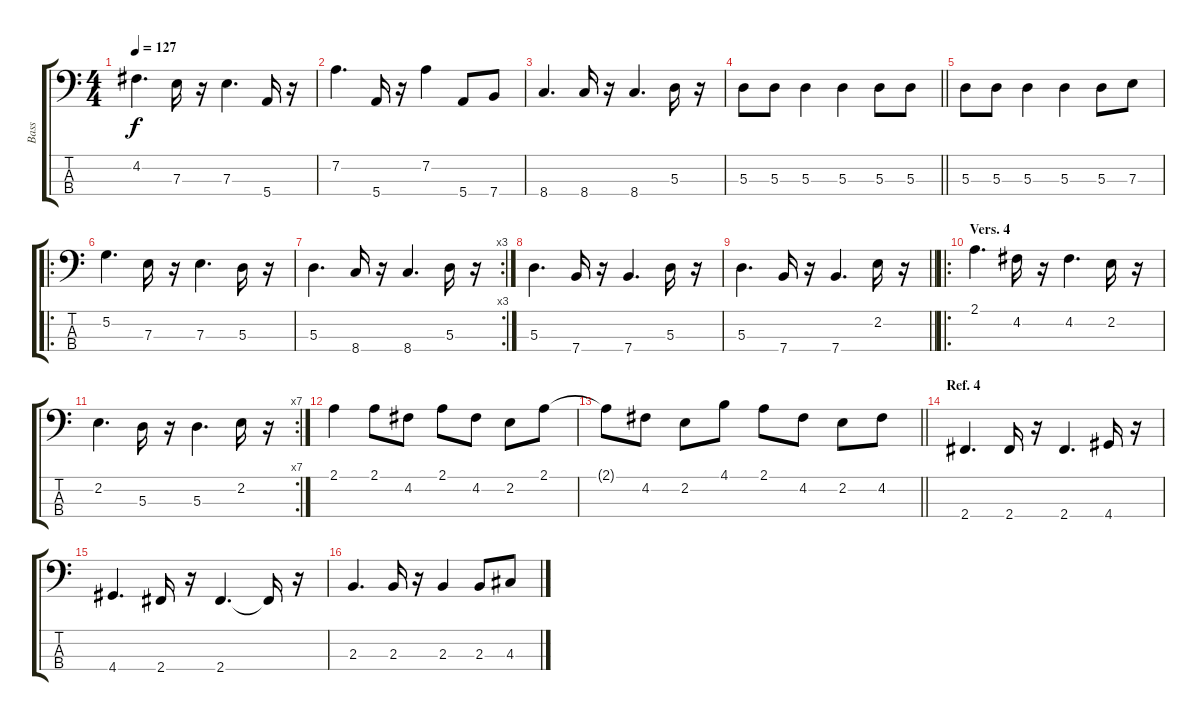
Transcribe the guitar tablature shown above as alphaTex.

\track ("Bass" "Bass") {instrument electricbassfinger}
\staff {score tabs}
\tuning (G2 D2 A1 E1) {hide}
\ts (4 4)
\tempo 127
\clef f4
\ks c
4.2.4{d dy f} 7.3.16 r.16 7.3.4{d} 5.4.16 r.16 |
7.2.4{d} 5.4.16 r.16 7.2.4 5.4.8 7.4.8 |
8.4.4{d} 8.4.16 r.16 8.4.4{d} 5.3.16 r.16 |
\barLineRight lightlight
5.3.8 5.3.8 5.3.4 5.3.4 5.3.8 5.3.8 |
5.3.8 5.3.8 5.3.4 5.3.4 5.3.8 7.3.8 |
\ro
5.2.4{d} 7.3.16 r.16 7.3.4{d} 5.3.16 r.16 |
\rc 3
5.3.4{d} 8.4.16 r.16 8.4.4{d} 5.3.16 r.16 |
5.3.4{d} 7.4.16 r.16 7.4.4{d} 5.3.16 r.16 |
\barLineRight lightlight
5.3.4{d} 7.4.16 r.16 7.4.4{d} 2.2.16 r.16 |
\ro
\section ("" "Vers. 4")
2.1.4{d} 4.2.16 r.16 4.2.4{d} 2.2.16 r.16 |
\rc 7
2.2.4{d} 5.3.16 r.16 5.3.4{d} 2.2.16 r.16 |
2.1.4 2.1.8 4.2.8 2.1.8 4.2.8 2.2.8 2.1.8 |
\barLineRight lightlight
2.1{t}.8 4.2.8 2.2.8 4.1.8 2.1.8 4.2.8 2.2.8 4.2.8 |
\section ("" "Ref. 4")
2.4.4{d} 2.4.16 r.16 2.4.4{d} 4.4.16 r.16 |
4.4.4{d} 2.4.16 r.16 2.4.4{d} 2.4{t}.16 r.16 |
2.3.4{d} 2.3.16 r.16 2.3.4 2.3.8 4.3.8
